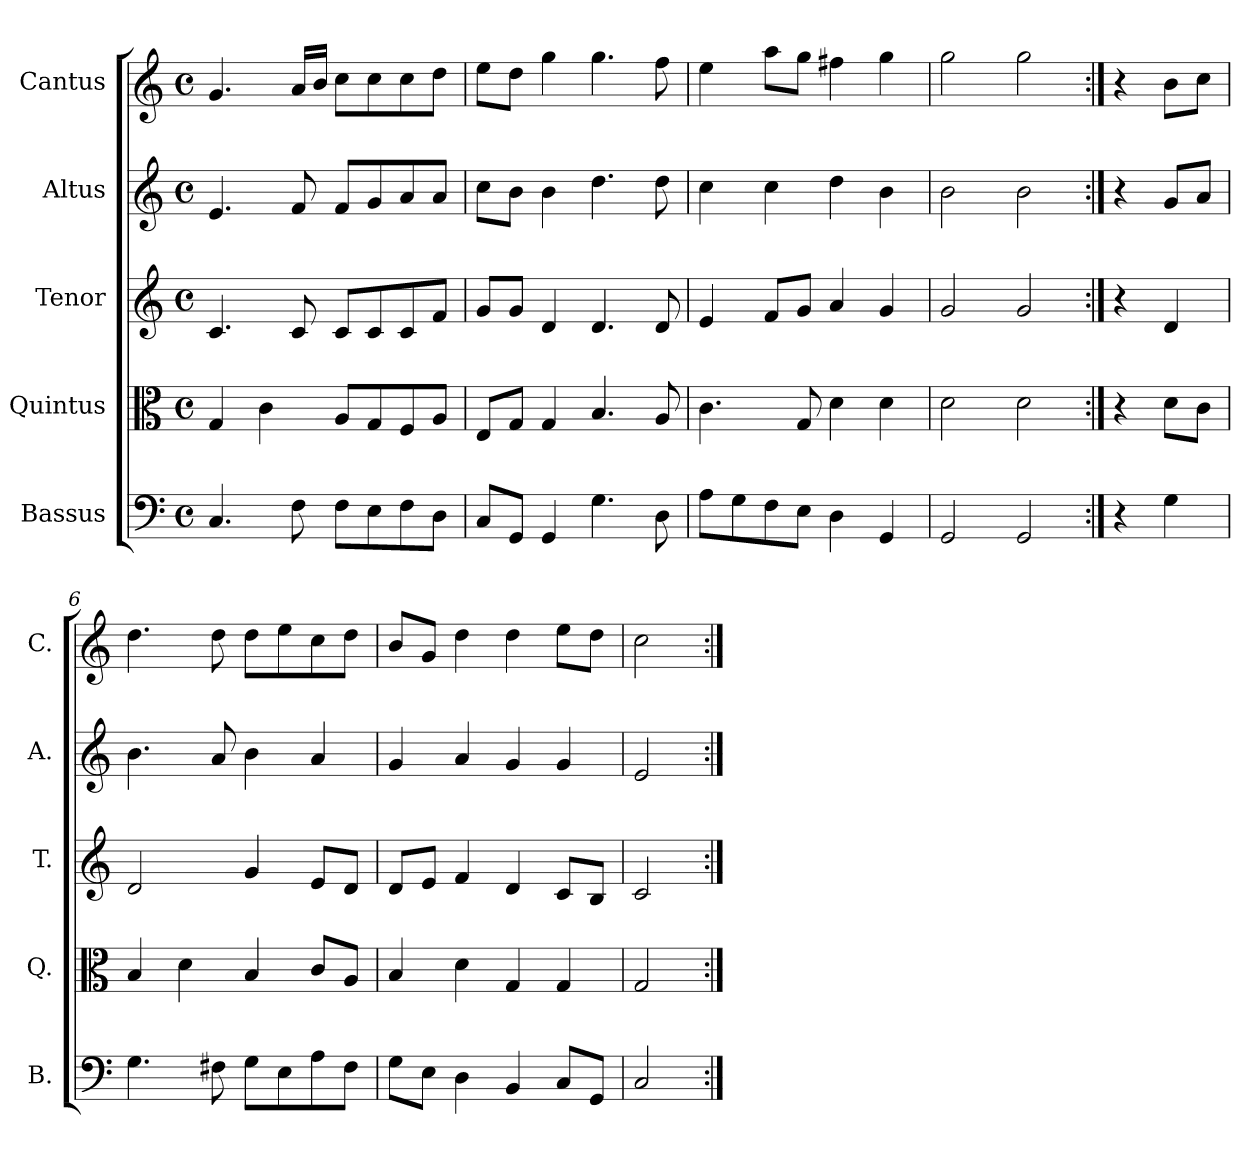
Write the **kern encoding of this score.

**kern	**kern	**kern	**kern	**kern
*part5	*part4	*part3	*part2	*part1
*staff5	*staff4	*staff3	*staff2	*staff1
*I"Bassus	*I"Quintus	*I"Tenor	*I"Altus	*I"Cantus
*I'B.	*I'Q.	*I'T.	*I'A.	*I'C.
*clefF4	*clefC3	*clefG2	*clefG2	*clefG2
*k[]	*k[]	*k[]	*k[]	*k[]
*M4/4	*M4/4	*M4/4	*M4/4	*M4/4
*met(c)	*met(c)	*met(c)	*met(c)	*met(c)
=1	=1	=1	=1	=1
4.C/	4G/	4.c/	4.e/	4.g/
.	4c\	.	.	.
8F\	.	8c/	8f/	16a/LL
.	.	.	.	16b/JJ
8F\L	8A/L	8c/L	8f/L	8cc\L
8E\	8G/	8c/	8g/	8cc\
8F\	8F/	8c/	8a/	8cc\
8D\J	8A/J	8f/J	8a/J	8dd\J
=2	=2	=2	=2	=2
8C/L	8E/L	8g/L	8cc\L	8ee\L
8GG/J	8G/J	8g/J	8b\J	8dd\J
4GG/	4G/	4d/	4b\	4gg\
4.G\	4.B/	4.d/	4.dd\	4.gg\
8D\	8A/	8d/	8dd\	8ff\
=3	=3	=3	=3	=3
8A\L	4.c\	4e/	4cc\	4ee\
8G\	.	.	.	.
8F\	.	8f/L	4cc\	8aa\L
8E\J	8G/	8g/J	.	8gg\J
4D\	4d\	4a/	4dd\	4ff#X\
4GG/	4d\	4g/	4b\	4gg\
=4	=4	=4	=4	=4
2GG/	2d\	2g/	2b\	2gg\
2GG/	2d\	2g/	2b\	2gg\
=5:|!	=5:|!	=5:|!	=5:|!	=5:|!
4r	4r	4r	4r	4r
4G\	8d\L	4d/	8g/L	8b\L
.	8c\J	.	8a/J	8cc\J
=6	=6	=6	=6	=6
4.G\	4B/	2d/	4.b\	4.dd\
.	4d\	.	.	.
8F#X\	.	.	8a/	8dd\
8G\L	4B/	4g/	4b\	8dd\L
8E\	.	.	.	8ee\
8A\	8c/L	8e/L	4a/	8cc\
8F#\J	8A/J	8d/J	.	8dd\J
!!LO:LB:g=z
=7	=7	=7	=7	=7
8G\L	4B/	8d/L	4g/	8b/L
8E\J	.	8e/J	.	8g/J
4D\	4d\	4f/	4a/	4dd\
4BB/	4G/	4d/	4g/	4dd\
8C/L	4G/	8c/L	4g/	8ee\L
8GG/J	.	8B/J	.	8dd\J
=8	=8	=8	=8	=8
2C/	2G/	2c/	2e/	2cc\
=:|!	=:|!	=:|!	=:|!	=:|!
*-	*-	*-	*-	*-
